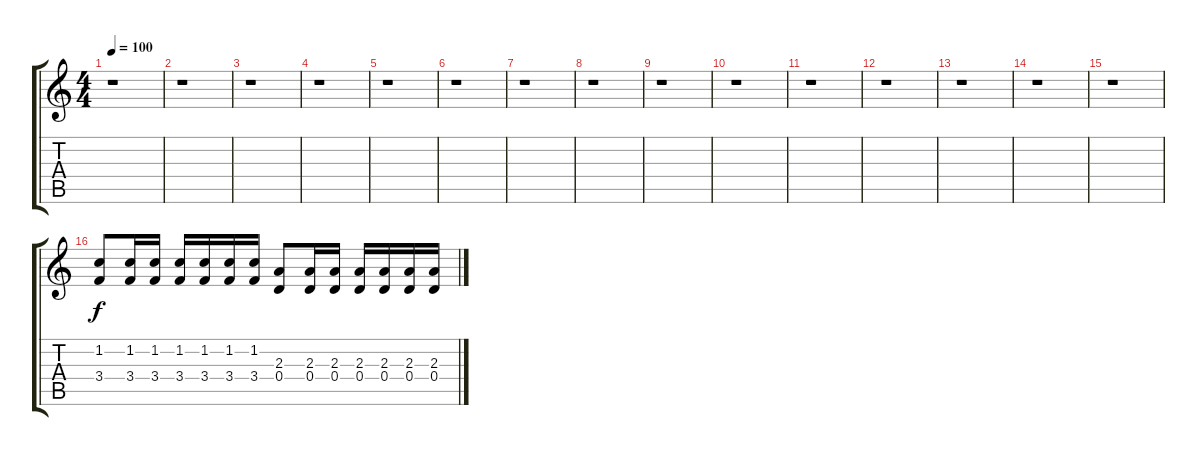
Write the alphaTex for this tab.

\track "" {instrument overdrivenguitar}
\staff {score tabs}
\tuning (E4 B3 G3 D3 A2 E2) {hide}
\ts (4 4)
\tempo 100
\clef g2
\ks c
r.1{dy f} |
r.1 |
r.1 |
r.1 |
r.1 |
r.1 |
r.1 |
r.1 |
r.1 |
r.1 |
r.1 |
r.1 |
r.1 |
r.1 |
r.1 |
(1.2 3.4).8 (1.2 3.4).16 (1.2 3.4).16 (1.2 3.4).16 (1.2 3.4).16 (1.2 3.4).16 (1.2 3.4).16 (2.3 0.4).8 (2.3 0.4).16 (2.3 0.4).16 (2.3 0.4).16 (2.3 0.4).16 (2.3 0.4).16 (2.3 0.4).16
